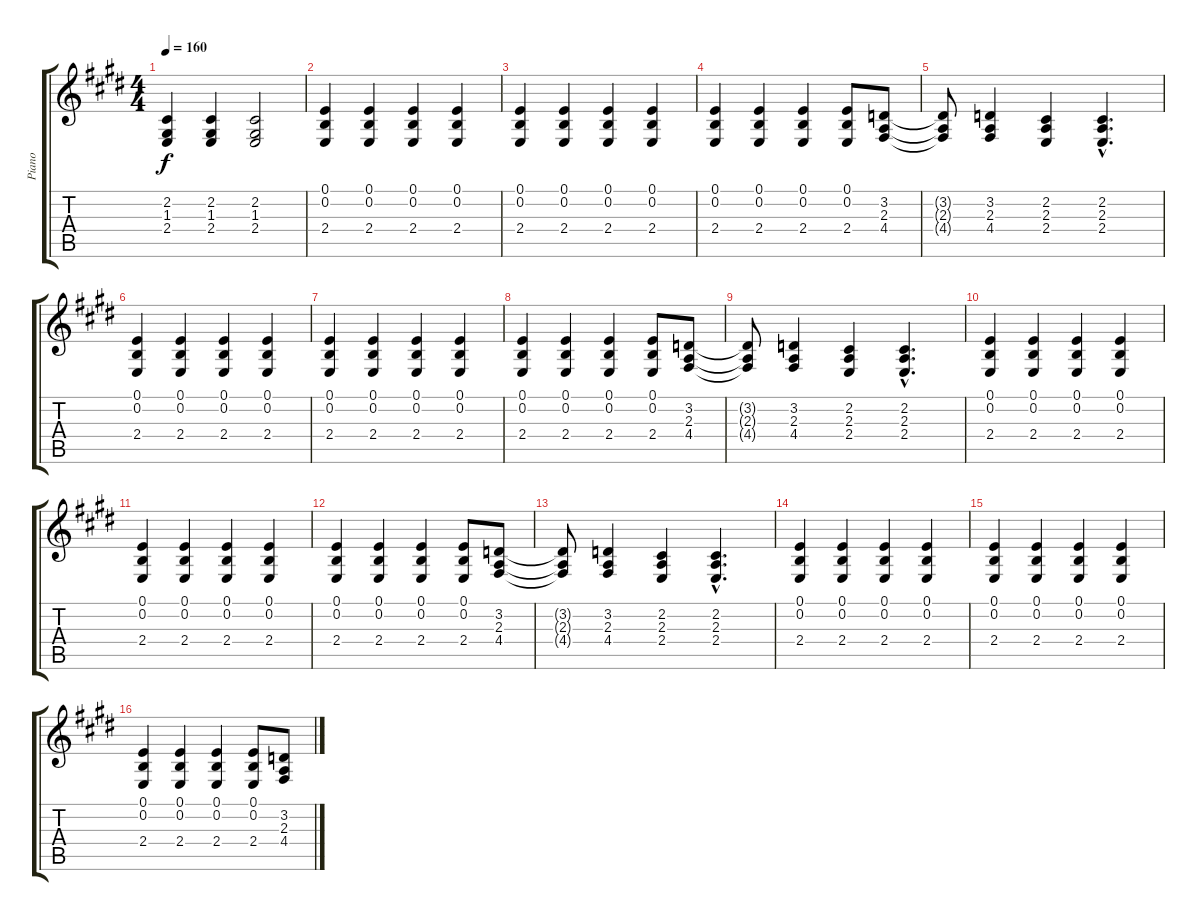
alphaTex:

\track ("Piano" "Piano") {instrument acousticgrandpiano}
\staff {score tabs}
\tuning (E4 B3 G3 D3 A2 E2) {hide}
\ts (4 4)
\tempo 160
\clef g2
\ks e
(2.2 1.3 2.4).4{dy f} (2.2 1.3 2.4).4 (2.2 1.3 2.4).2 |
(0.1 0.2 2.4).4 (0.1 0.2 2.4).4 (0.1 0.2 2.4).4 (0.1 0.2 2.4).4 |
(0.1 0.2 2.4).4 (0.1 0.2 2.4).4 (0.1 0.2 2.4).4 (0.1 0.2 2.4).4 |
(0.1 0.2 2.4).4 (0.1 0.2 2.4).4 (0.1 0.2 2.4).4 (0.1 0.2 2.4).8 (3.2 2.3 4.4).8 |
(3.2{t} 2.3{t} 4.4{t}).8 (3.2 2.3 4.4).4 (2.2 2.3 2.4).4 (2.2{hac} 2.3{hac} 2.4{hac}).4{d} |
(0.1 0.2 2.4).4 (0.1 0.2 2.4).4 (0.1 0.2 2.4).4 (0.1 0.2 2.4).4 |
(0.1 0.2 2.4).4 (0.1 0.2 2.4).4 (0.1 0.2 2.4).4 (0.1 0.2 2.4).4 |
(0.1 0.2 2.4).4 (0.1 0.2 2.4).4 (0.1 0.2 2.4).4 (0.1 0.2 2.4).8 (3.2 2.3 4.4).8 |
(3.2{t} 2.3{t} 4.4{t}).8 (3.2 2.3 4.4).4 (2.2 2.3 2.4).4 (2.2{hac} 2.3{hac} 2.4{hac}).4{d} |
(0.1 0.2 2.4).4 (0.1 0.2 2.4).4 (0.1 0.2 2.4).4 (0.1 0.2 2.4).4 |
(0.1 0.2 2.4).4 (0.1 0.2 2.4).4 (0.1 0.2 2.4).4 (0.1 0.2 2.4).4 |
(0.1 0.2 2.4).4 (0.1 0.2 2.4).4 (0.1 0.2 2.4).4 (0.1 0.2 2.4).8 (3.2 2.3 4.4).8 |
(3.2{t} 2.3{t} 4.4{t}).8 (3.2 2.3 4.4).4 (2.2 2.3 2.4).4 (2.2{hac} 2.3{hac} 2.4{hac}).4{d} |
(0.1 0.2 2.4).4 (0.1 0.2 2.4).4 (0.1 0.2 2.4).4 (0.1 0.2 2.4).4 |
(0.1 0.2 2.4).4 (0.1 0.2 2.4).4 (0.1 0.2 2.4).4 (0.1 0.2 2.4).4 |
(0.1 0.2 2.4).4 (0.1 0.2 2.4).4 (0.1 0.2 2.4).4 (0.1 0.2 2.4).8 (3.2 2.3 4.4).8
